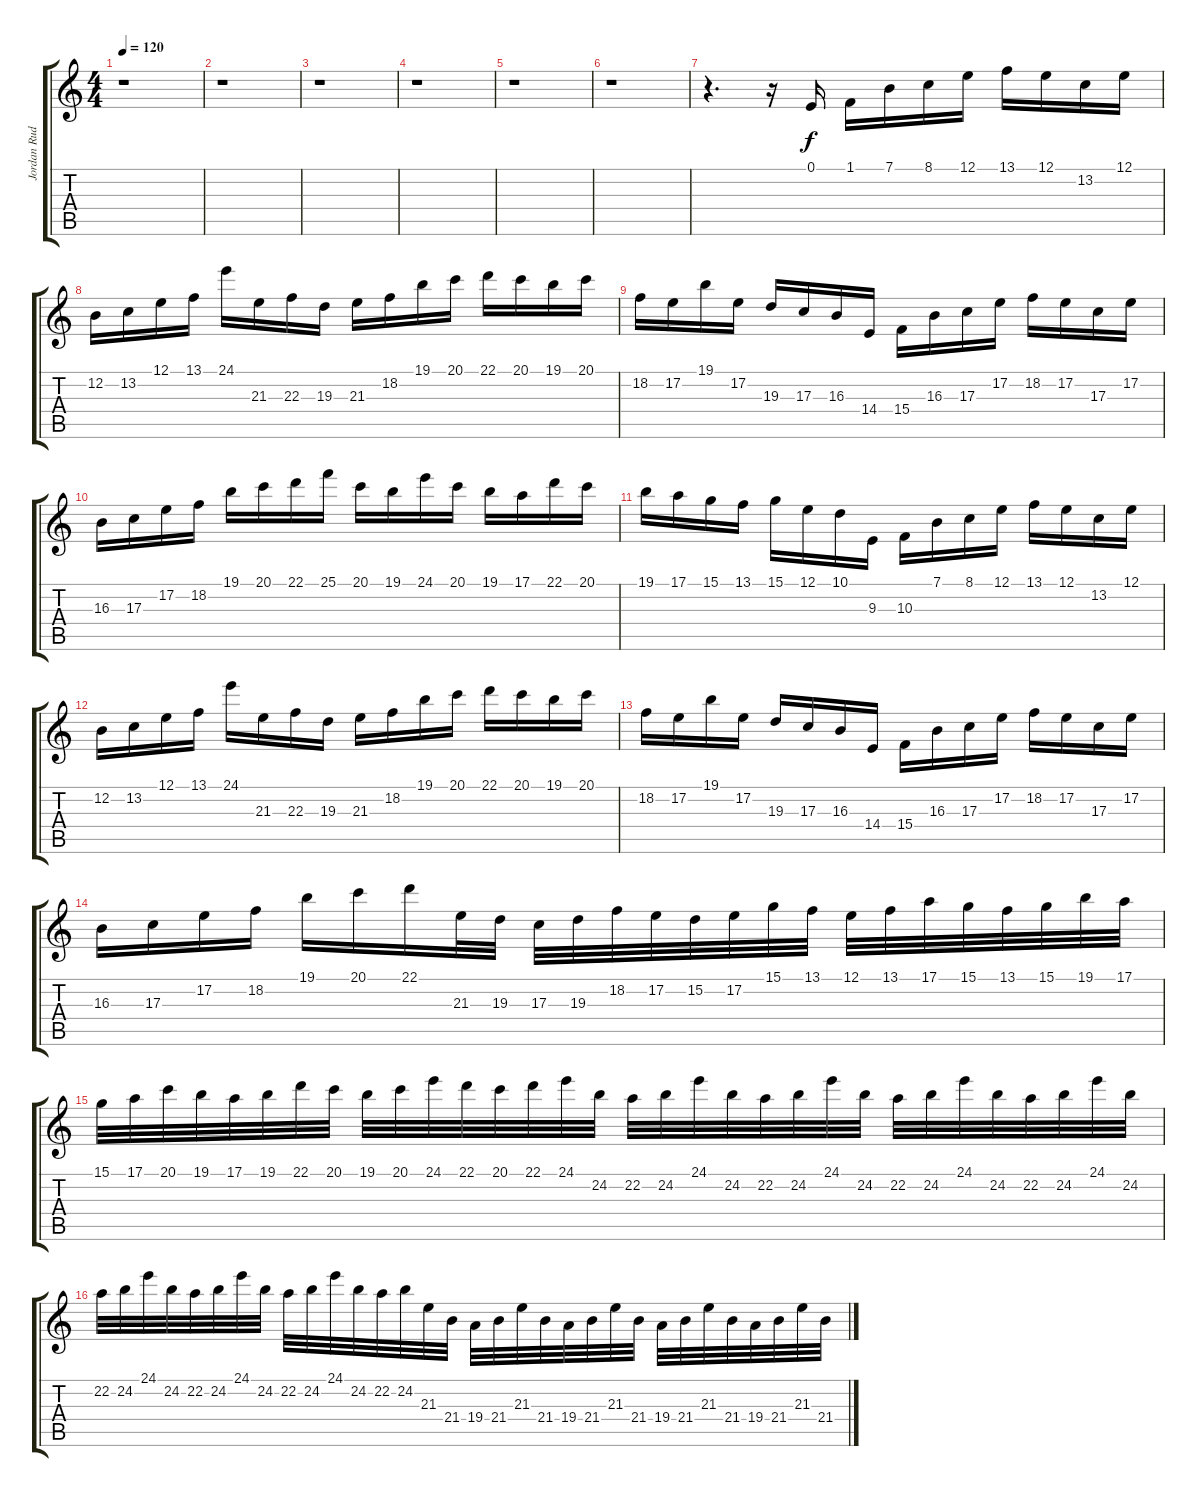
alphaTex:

\track ("Jordan Rudess - Synthé 2" "Jordan Rud") {instrument stringensemble2}
\staff {score tabs}
\tuning (E4 B3 G3 D3 A2 E2) {hide}
\ts (4 4)
\tempo 120
\clef g2
\ks c
r.1{dy f} |
r.1 |
r.1 |
r.1 |
r.1 |
r.1 |
r.4{d} r.16 0.1.16{volume 5 balance 8 instrument lead1square} 1.1.16 7.1.16 8.1.16 12.1.16 13.1.16 12.1.16 13.2.16 12.1.16 |
12.2.16 13.2.16 12.1.16 13.1.16 24.1.16 21.3.16 22.3.16 19.3.16 21.3.16 18.2.16 19.1.16 20.1.16 22.1.16 20.1.16 19.1.16 20.1.16 |
18.2.16 17.2.16 19.1.16 17.2.16 19.3.16 17.3.16 16.3.16 14.4.16 15.4.16 16.3.16 17.3.16 17.2.16 18.2.16 17.2.16 17.3.16 17.2.16 |
16.3.16 17.3.16 17.2.16 18.2.16 19.1.16 20.1.16 22.1.16 25.1.16 20.1.16 19.1.16 24.1.16 20.1.16 19.1.16 17.1.16 22.1.16 20.1.16 |
19.1.16 17.1.16 15.1.16 13.1.16 15.1.16 12.1.16 10.1.16 9.3.16 10.3.16 7.1.16 8.1.16 12.1.16 13.1.16 12.1.16 13.2.16 12.1.16 |
12.2.16 13.2.16 12.1.16 13.1.16 24.1.16 21.3.16 22.3.16 19.3.16 21.3.16 18.2.16 19.1.16 20.1.16 22.1.16 20.1.16 19.1.16 20.1.16 |
18.2.16 17.2.16 19.1.16 17.2.16 19.3.16 17.3.16 16.3.16 14.4.16 15.4.16 16.3.16 17.3.16 17.2.16 18.2.16 17.2.16 17.3.16 17.2.16 |
16.3.16 17.3.16 17.2.16 18.2.16 19.1.16 20.1.16 22.1.16 21.3.32 19.3.32 17.3.32 19.3.32 18.2.32 17.2.32 15.2.32 17.2.32 15.1.32 13.1.32 12.1.32 13.1.32 17.1.32 15.1.32 13.1.32 15.1.32 19.1.32 17.1.32 |
15.1.32 17.1.32 20.1.32 19.1.32 17.1.32 19.1.32 22.1.32 20.1.32 19.1.32 20.1.32 24.1.32 22.1.32 20.1.32 22.1.32 24.1.32 24.2.32 22.2.32 24.2.32 24.1.32 24.2.32 22.2.32 24.2.32 24.1.32 24.2.32 22.2.32 24.2.32 24.1.32 24.2.32 22.2.32 24.2.32 24.1.32 24.2.32 |
22.2.32 24.2.32 24.1.32 24.2.32 22.2.32 24.2.32 24.1.32 24.2.32 22.2.32 24.2.32 24.1.32 24.2.32 22.2.32 24.2.32 21.3.32 21.4.32 19.4.32 21.4.32 21.3.32 21.4.32 19.4.32 21.4.32 21.3.32 21.4.32 19.4.32 21.4.32 21.3.32 21.4.32 19.4.32 21.4.32 21.3.32 21.4.32
